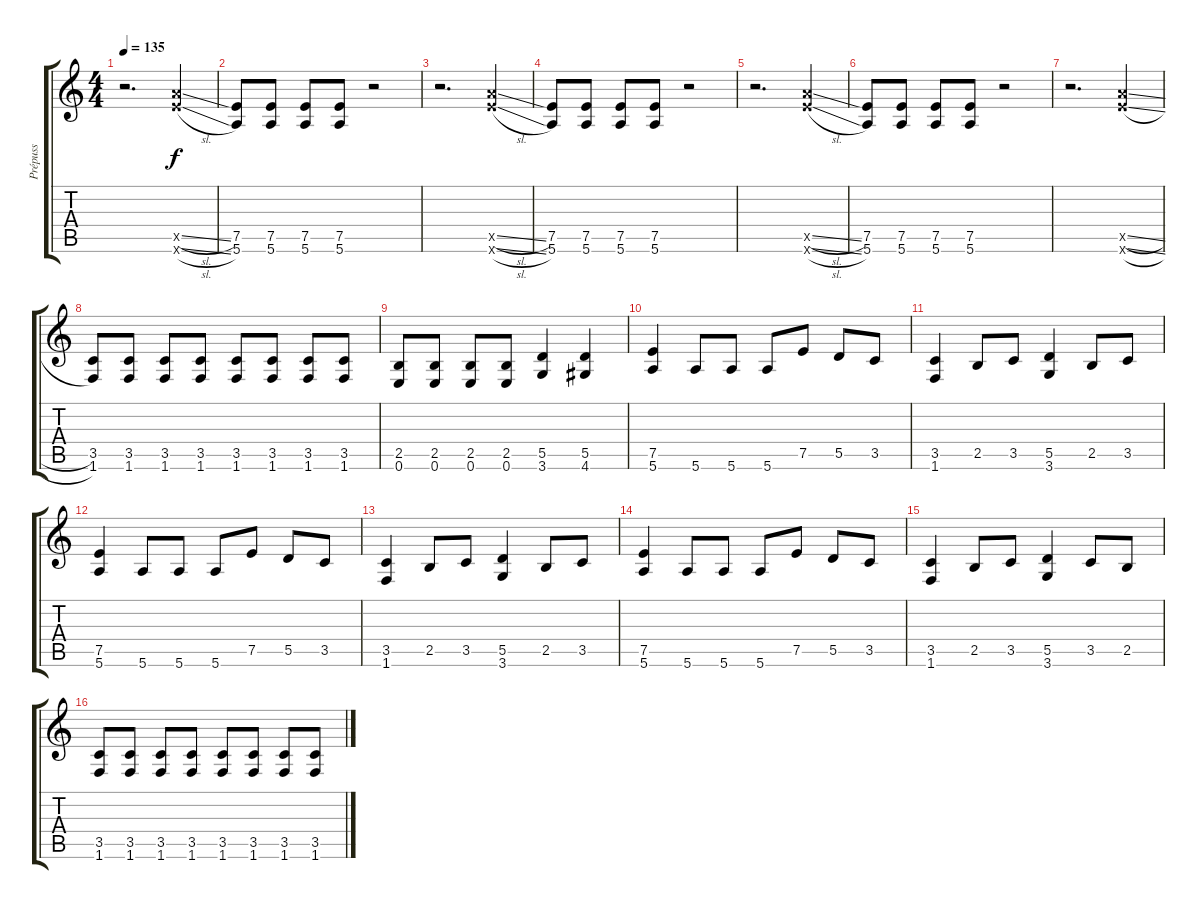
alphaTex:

\track ("Prépuss" "Prépuss") {instrument distortionguitar}
\staff {score tabs}
\tuning (E4 B3 G3 D3 A2 E2) {hide}
\ts (4 4)
\tempo 135
\clef g2
\ks c
r.2{d dy f} (12.5{sl x} 12.6{sl x}).4 |
(7.5 5.6).8 (7.5 5.6).8 (7.5 5.6).8 (7.5 5.6).8 r.2 |
r.2{d} (12.5{sl x} 12.6{sl x}).4 |
(7.5 5.6).8 (7.5 5.6).8 (7.5 5.6).8 (7.5 5.6).8 r.2 |
r.2{d} (12.5{sl x} 12.6{sl x}).4 |
(7.5 5.6).8 (7.5 5.6).8 (7.5 5.6).8 (7.5 5.6).8 r.2 |
r.2{d} (12.5{sl x} 12.6{sl x}).4 |
(3.5 1.6).8 (3.5 1.6).8 (3.5 1.6).8 (3.5 1.6).8 (3.5 1.6).8 (3.5 1.6).8 (3.5 1.6).8 (3.5 1.6).8 |
(2.5 0.6).8 (2.5 0.6).8 (2.5 0.6).8 (2.5 0.6).8 (5.5 3.6).4 (5.5 4.6).4 |
(7.5 5.6).4 5.6.8 5.6.8 5.6.8 7.5.8 5.5.8 3.5.8 |
(3.5 1.6).4 2.5.8 3.5.8 (5.5 3.6).4 2.5.8 3.5.8 |
(7.5 5.6).4 5.6.8 5.6.8 5.6.8 7.5.8 5.5.8 3.5.8 |
(3.5 1.6).4 2.5.8 3.5.8 (5.5 3.6).4 2.5.8 3.5.8 |
(7.5 5.6).4 5.6.8 5.6.8 5.6.8 7.5.8 5.5.8 3.5.8 |
(3.5 1.6).4 2.5.8 3.5.8 (5.5 3.6).4 3.5.8 2.5.8 |
(3.5 1.6).8 (3.5 1.6).8 (3.5 1.6).8 (3.5 1.6).8 (3.5 1.6).8 (3.5 1.6).8 (3.5 1.6).8 (3.5 1.6).8
